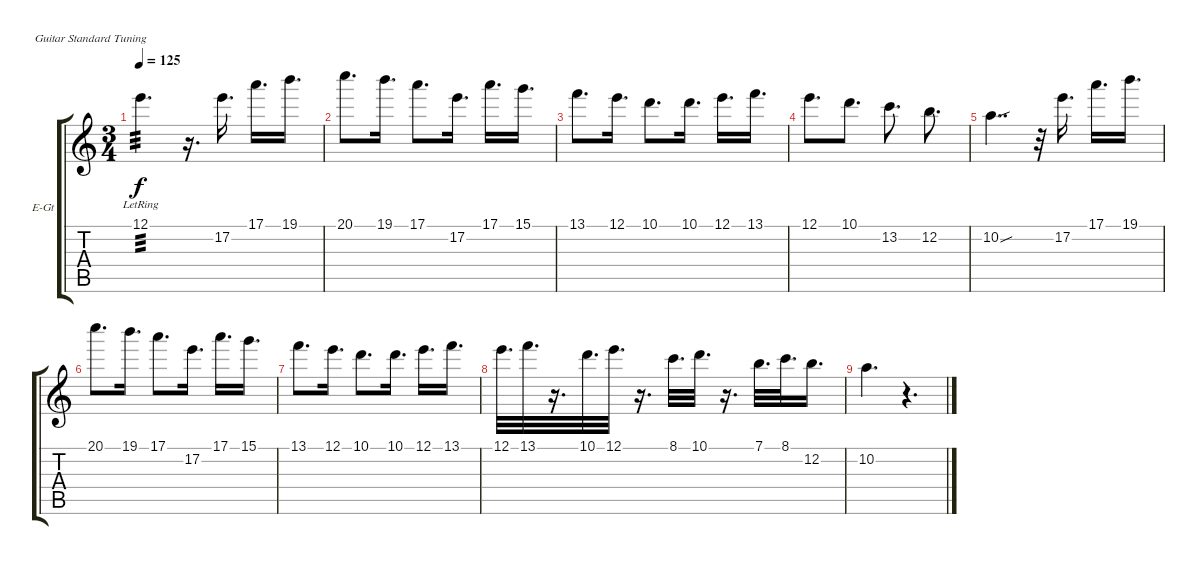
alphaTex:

\defaultSystemsLayout 4
\bracketExtendMode groupsimilarinstruments
\firstSystemTrackNameOrientation horizontal
\otherSystemsTrackNameOrientation horizontal
\track ("Electric Guitar" "E-Gt") {instrument overdrivenguitar}
\staff {score tabs}
\tuning (E4 B3 G3 D3 A2 E2)
\ts (3 4)
\tempo 125
\clef g2
\ks c
12.1{lr}.4{d tp 3 dy f} r.16{d} 17.2.16{d} 17.1.16{d} 19.1.16{d} |
20.1.8{d} 19.1.16{d} 17.1.8{d} 17.2.16{d} 17.1.16{d} 15.1.16{d} |
13.1.8{d} 12.1.16{d} 10.1.8{d} 10.1.16{d} 12.1.16{d} 13.1.16{d} |
12.1.8{d} 10.1.8{d} 13.2.8{d} 12.2.8{d} |
10.2{sou}.4{dd} r.32 17.2.16{d} 17.1.16{d} 19.1.16{d} |
20.1.8{d} 19.1.16{d} 17.1.8{d} 17.2.16{d} 17.1.16{d} 15.1.16{d} |
13.1.8{d} 12.1.16{d} 10.1.8{d} 10.1.16{d} 12.1.16{d} 13.1.16{d} |
12.1.32{d} 13.1.32{d} r.16{d} 10.1.32{d} 12.1.32{d} r.16{d} 8.1.32{d} 10.1.32{d} r.16{d} 7.1.32{d} 8.1.32{d} 12.2.16{d} |
10.2.4{d} r.4{d}
